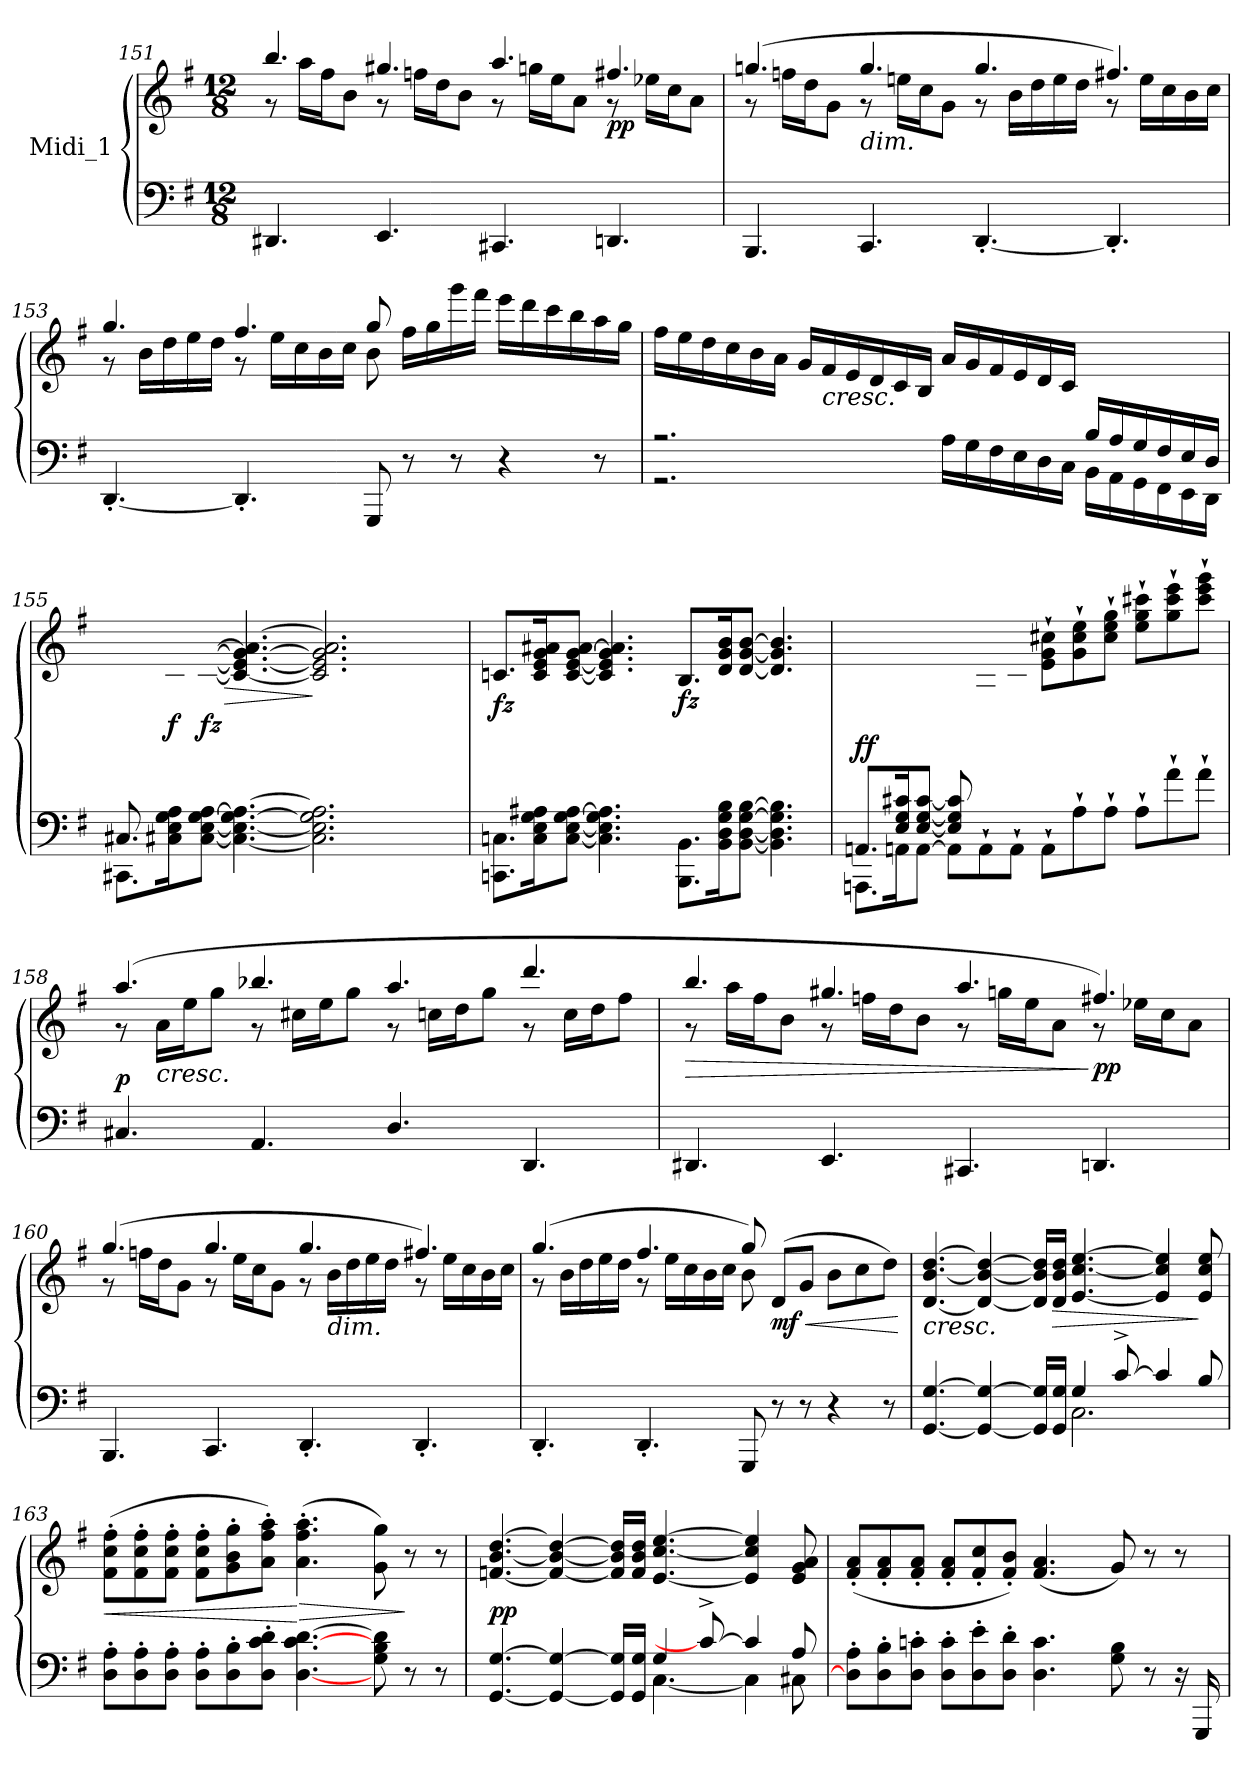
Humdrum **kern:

**kern	**kern	**dynam
*part1	*part1	*part1
*staff2	*staff1	*staff1/2
*I"Midi_1	*	*
!!LO:LB:g=z
*clefF4	*clefG2	*
*k[f#]	*k[f#]	*
*G:	*G:	*
*M12/8	*M12/8	*
=151	=151	=151
*	*^	*
4.DD#X/	4.bb/	8r	.
.	.	16aa\LL	.
.	.	16ff#\J	.
.	.	8b\J	.
4.EE/	4.gg#X/	8r	.
.	.	16ffn\LL	.
.	.	16dd\J	.
.	.	8b\J	.
4.CC#X/	4.aa/	8r	.
.	.	16ggn\LL	.
.	.	16ee\J	.
.	.	8a\J	.
!	!	!	!LO:DY:b
4.DDn/	4.ff#i/	8r	pp
.	.	16ee-X\LL	.
.	.	16cc\J	.
.	.	8a\J	.
!!LO:LB:g=z	!!
=152	=152	=152	=152
*	*MM100	*	*
4.BBB/	(>4.ggni/	8r	.
.	.	16ffn\LL	.
.	.	16dd\J	.
.	.	8g\J	.
!	!LO:TX:b:i:t=dim.	!	!
4.CC/	4.gg/	8r	.
.	.	16eeni\LL	.
.	.	16cc\J	.
.	.	8g\J	.
[4.DD'/	4.gg/	8r	.
.	.	16b\LL	.
.	.	16dd\	.
.	.	16ee\	.
.	.	16dd\JJ	.
4.DD'/]	4.ff#X/)	8r	.
.	.	16ee\LL	.
.	.	16cc\	.
.	.	16b\	.
.	.	16cc\JJ	.
=153	=153	=153	=153
[4.DD'/	4.gg/	8r	.
.	.	16b\LL	.
.	.	16dd\	.
.	.	16ee\	.
.	.	16dd\JJ	.
4.DD'/]	4.ff#/	8r	.
.	.	16ee\LL	.
.	.	16cc\	.
.	.	16b\	.
.	.	16cc\JJ	.
8GGG/	8gg/	8b\	.
8r	16ff#\LL	8ryy	.
.	16gg\	.	.
8r	16ggg\	2ryy	.
.	16fff#\JJ	.	.
4r	16eee\LL	.	.
.	16ddd\	.	.
.	16ccc\	.	.
.	16bb\	.	.
8r	16aa\	.	.
.	16gg\JJ	.	.
*	*v	*v	*
!!LO:LB:g=z
=154	=154	=154
*	*MM100	*
*^	*	*
2.r	2.r	16ff#\LL	.
.	.	16ee\	.
.	.	16dd\	.
.	.	16cc\	.
.	.	16b\	.
.	.	16a\JJ	.
.	.	16g/LL	.
!	!	!LO:TX:b:i:t=cresc.	!
.	.	16f#/	.
.	.	16e/	.
.	.	16d/	.
.	.	16c/	.
.	.	16B/JJ	.
16A\LL	4ryy	16a/LL	.
16G\	.	16g/	.
16F#\	.	16f#/	.
16E\	.	16e/	.
16D\	8ryy	16d/	.
16C\JJ	.	16c/JJ	.
16B/LL	16BB\LL	8ryy	.
16A/	16AA\	.	.
16G/	16GG\	4ryy	.
16F#/	16FF#\	.	.
16E/	16EE\	.	.
16D/JJ	16DD\JJ	.	.
=155	=155	=155	=155
*	*^	*	*
8.C#X/L	8.CC#X\L	2ryy	8.ryy	.
!	!	!	!	!LO:DY:b
1ryy	16C#X\ 16E\ 16G\ 16A\K	.	16c#X\ 16e\ 16g\ 16a\K	f
!	!	!	!	!LO:HP:b
!	!	!	!	!LO:DY:n=1:b
.	[8C#\ [8E\ [8G\ [8A\J	.	[8c#\ [8e\ [8g\ [8a\J	> fz
.	4.C#\_ 4.E\_ 4.G\_ 4.A\_	.	4.c#/_ 4.e/_ 4.g/_ 4.a/_	.
.	.	2ryy	.	.
.	2.C#\] 2.E\] 2.G\] 2.A\]	.	2.c#/] 2.e/] 2.g/] 2.a/]	]
.	.	2ryy	.	.
4ryy	.	.	.	.
16ryy	.	.	.	.
*	*v	*v	*	*
!!LO:LB:g=z
=156	=156	=156	=156
!	!	!	!LO:DY:b
8.CCni\ 8.Cni\L	2ryy	8.cni/L	fz
16C\ 16E\ 16G\ 16A#X\K	.	16c/ 16e/ 16g/ 16a#X/K	.
[8C\ [8E\ [8G\ [8A#\J	.	[8c/ [8e/ [8g/ [8a#/J	.
4.C\] 4.E\] 4.G\] 4.A#\]	.	4.c/] 4.e/] 4.g/] 4.a#/]	.
.	2ryy	.	.
!	!	!	!LO:DY:b
8.BBB\ 8.BB\L	.	8.B/L	fz
16BB\ 16D\ 16G\ 16B\K	.	16d/ 16g/ 16b/K	.
[8BB\ [8D\ [8G\ [8B\J	2ryy	[8d/ [8g/ [8b/J	.
4.BB\] 4.D\] 4.G\] 4.B\]	.	4.d/] 4.g/] 4.b/]	.
*v	*v	*	*
!!LO:LB:g=z
=157	=157	=157
*	*MM100	*
*^	*^	*
*	*^	*	*	*
!	!	!	!	!	!LO:DY:a=2
4.ryy	8.AAni/L	8.AAAni\L	4ryy	2ryy	ff
.	16E/ 16G/ 16c#X/K	16AAni\K	.	.	.
.	[8E/ [8G/ [8c#/J	[8AA\J	8ryy	.	.
8E/] 8G/] 8c#/]L	8AA\L]	8ryy	8ryy	.	.
1ryy	8AA`\	2ryy	8G\` 8c#X\` 8e\`	2ryy	.
.	8AA`\J	.	8c#\` 8e\` 8g\`J	.	.
.	8AA`\L	.	8e\` 8g\` 8cc#X\`L	.	.
.	8A`\	.	8g\` 8cc#\` 8ee\`	.	.
.	8A`\J	2ryy	8cc#\` 8ee\` 8gg\`J	2ryy	.
.	8A`\L	.	8ee\` 8gg\` 8ccc#X\`L	.	.
.	8a`\	.	8gg\` 8ccc#\` 8eee\`	.	.
.	8a`\J	.	8ccc#\` 8eee\` 8ggg\`J	.	.
*	*v	*v	*	*	*
=158	=158	=158	=158	=158
!	!	!	!	!LO:DY:a=2
4.C#X/	2ryy	(>4.aa/	8r	p
!	!	!	!	!LO:HP:b
.	.	.	16a\LL	<
.	.	.	16ee\J	.
.	.	.	8gg\J	.
4.AA/	.	4.bb-X/	8r	.
.	2ryy	.	16cc#X\LL	.
.	.	.	16ee\J	.
.	.	.	8gg\J	.
4.D/	.	4.aa/	8r	.
.	.	.	16ccn\LL	.
.	.	.	16dd\J	.
.	2ryy	.	8gg\J	.
4.DD/	.	4.ddd/	8r	.
.	.	.	16cc\LL	.
.	.	.	16dd\J	.
.	.	.	8ff#\J	.
!!LO:LB:g=z	!!
=159	=159	=159	=159	=159
!	!	!	!	!LO:HP:b
4.DD#X/	2ryy	4.bb/	8r	>
.	.	.	16aa\LL	[
.	.	.	16ff#\J	.
.	.	.	8b\J	.
4.EE/	.	4.gg#X/	8r	.
.	2ryy	.	16ffn\LL	.
.	.	.	16dd\J	.
.	.	.	8b\J	.
4.CC#X/	.	4.aa/	8r	.
.	.	.	16ggn\LL	.
.	.	.	16ee\J	.
.	2ryy	.	8a\J	.
!	!	!	!	!LO:DY:n=1:b
4.DDn/	.	4.ff#X/)	8r	] pp
.	.	.	16ee-X\LL	.
.	.	.	16cc\J	.
.	.	.	8a\J	.
!!LO:PB:g=z	!!
=160	=160	=160	=160	=160
*	*	*MM100	*	*
4.BBB/	2ryy	(>4.gg/	8r	.
.	.	.	16ffn\LL	.
.	.	.	16dd\J	.
.	.	.	8g\J	.
4.CC/	.	4.gg/	8r	.
.	2ryy	.	16ee\LL	.
.	.	.	16cc\J	.
.	.	.	8g\J	.
4.DD'/	.	4.gg/	8r	.
!	!	!	!LO:TX:b:i:t=dim.	!
.	.	.	16b\LL	.
.	.	.	16dd\	.
.	2ryy	.	16ee\	.
.	.	.	16dd\JJ	.
4.DD'/	.	4.ff#X/)	8r	.
.	.	.	16ee\LL	.
.	.	.	16cc\	.
.	.	.	16b\	.
.	.	.	16cc\JJ	.
=161	=161	=161	=161	=161
4.DD'/	2ryy	(>4.gg/	8r	.
.	.	.	16b\LL	.
.	.	.	16dd\	.
.	.	.	16ee\	.
.	.	.	16dd\JJ	.
4.DD'/	.	4.ff#/	8r	.
.	2ryy	.	16ee\LL	.
.	.	.	16cc\	.
.	.	.	16b\	.
.	.	.	16cc\JJ	.
8GGG/	.	8gg/)	8b\	.
!	!	!	!	!LO:HP:b
!	!	!	!	!LO:DY:n=1:b
8r	.	(>8d/L	8ryy	< mf
8r	2ryy	8g/J	2ryy	.
4r	.	8b\L	.	.
.	.	8cc\	.	.
8r	.	8dd\J)	.	.
*v	*v	*	*	*
*	*v	*v	*
.	.	[
=162	=162	=162
*^	*	*
!	!	!	!LO:HP:b
*	*	*^	*
[4.GG/ [4.G/	2ryy	[4.d/ [4.b/ [4.dd/	2ryy	<
4GG/_ 4G/_	.	4d/_ 4b/_ 4dd/_	.	.
.	4ryy	.	2ryy	.
16GG/] 16G/]LL	.	16d/] 16b/] 16dd/]LL	.	.
!	!	!	!	!LO:HP:b
16GG/ 16G/JJ	.	16d/ 16b/ 16dd/JJ	.	>
4G/	2.C\	[4.e/ [4.cc/ [4.ee/	.	[
[8c^/	.	.	2ryy	.
4c/]	.	4e/] 4cc/] 4ee/]	.	.
8B/	.	8e/ 8cc/ 8ee/	.	]
*	*	*v	*v	*
!!LO:LB:g=z
=163	=163	=163	=163
*	*	*MM100	*
!	!	!	!LO:HP:b
8D\' 8A\'L	2ryy	(>8f#\' 8cc\' 8ff#\'L	<
8D\' 8A\'	.	8f#\' 8cc\' 8ff#\'	.
8D\' 8A\'J	.	8f#\' 8cc\' 8ff#\'J	.
8D\' 8A\'L	.	8f#\' 8cc\' 8ff#\'L	.
8D\' 8B\'	2ryy	8g\' 8b\' 8gg\'	.
8D\' 8c\' 8d\'J	.	8a\' 8ff#\' 8aa\'J)	.
!	!	!	!LO:HP:n=1:b
[4.D\ [4.c\ [4.d\	.	(4.a\' 4.ff#\' 4.aa\'	[ >
.	2ryy	.	.
8G\ 8B\ 8d\]	.	8g\ 8gg\)	.
8r	.	8r	]
8r	.	8r	.
=164	=164	=164	=164
!	!	!	!LO:DY:a=2
[4.GG/ [4.G/	2ryy	[4.fn/ [4.b/ [4.dd/	pp
4GG/_ 4G/_	.	4f/_ 4b/_ 4dd/_	.
.	4ryy	.	.
16GG/] 16G/]LL	.	16f/] 16b/] 16dd/]LL	.
16GG/ 16G/JJ	.	16f/ 16b/ 16dd/JJ	.
4G/	[4.C\	[4.e/ [4.cc/ [4.ee/	.
8c^/_	.	.	.
4c/]	4C\]	4e/] 4cc/] 4ee/]	.
8A/	8C#X\	8e/ 8g/ 8a/	.
=165	=165	=165	=165
8D\]' 8A\'L	2ryy	(8f#/' 8a/'L	.
8D\' 8B\'	.	8f#/' 8a/'	.
8D\' 8cni\'J	.	8f#/' 8a/'J	.
8D\' 8c\'L	.	8f#/' 8a/'L	.
8D\' 8e\'	2ryy	8f#/' 8cc/'	.
8D\' 8d\'J	.	8f#/' 8b/'J)	.
4.D\ 4.c\	.	(4.f#/ 4.a/	.
.	2ryy	.	.
8G\ 8B\	.	8g/)	.
8r	.	8r	.
16r	.	8r	.
16GGG/	.	.	.
*v	*v	*	*
=	=	=
*-	*-	*-
